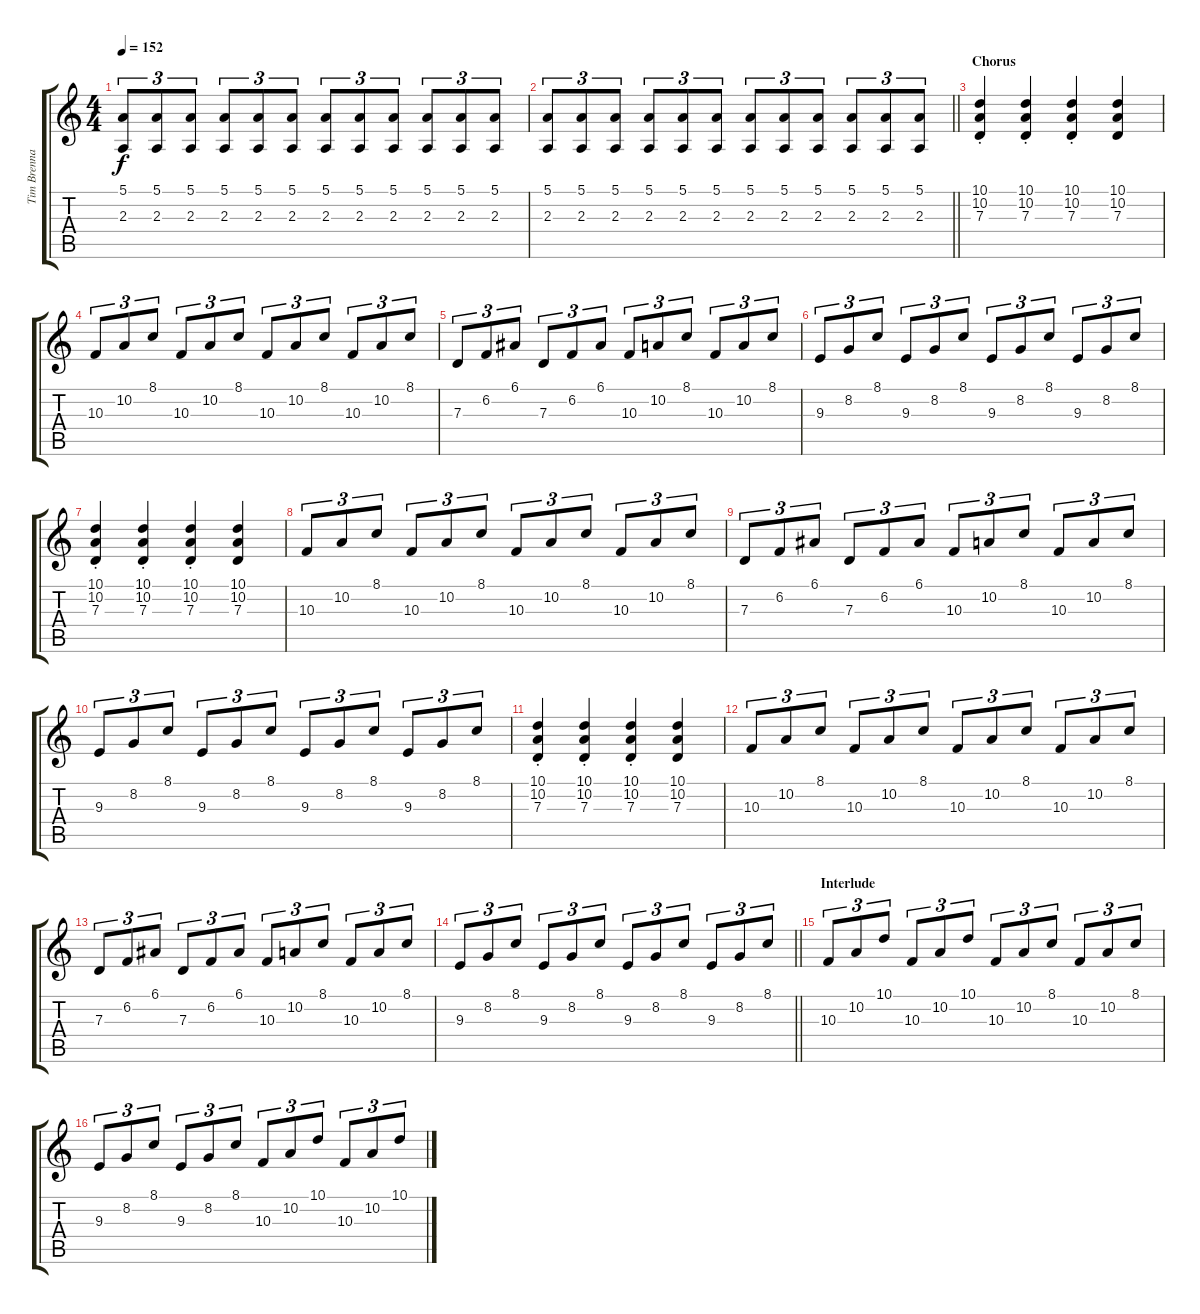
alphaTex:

\track ("Tim Brennan (Accordion)" "Tim Brenna") {instrument accordion}
\staff {score tabs}
\tuning (E4 B3 G3 D3 A2 E2) {hide}
\ts (4 4)
\tempo 152
\clef g2
\ks c
(5.1 2.3).8{tu (3 2) dy f} (5.1 2.3).8{tu (3 2)} (5.1 2.3).8{tu (3 2)} (5.1 2.3).8{tu (3 2)} (5.1 2.3).8{tu (3 2)} (5.1 2.3).8{tu (3 2)} (5.1 2.3).8{tu (3 2)} (5.1 2.3).8{tu (3 2)} (5.1 2.3).8{tu (3 2)} (5.1 2.3).8{tu (3 2)} (5.1 2.3).8{tu (3 2)} (5.1 2.3).8{tu (3 2)} |
\barLineRight lightlight
(5.1 2.3).8{tu (3 2)} (5.1 2.3).8{tu (3 2)} (5.1 2.3).8{tu (3 2)} (5.1 2.3).8{tu (3 2)} (5.1 2.3).8{tu (3 2)} (5.1 2.3).8{tu (3 2)} (5.1 2.3).8{tu (3 2)} (5.1 2.3).8{tu (3 2)} (5.1 2.3).8{tu (3 2)} (5.1 2.3).8{tu (3 2)} (5.1 2.3).8{tu (3 2)} (5.1 2.3).8{tu (3 2)} |
\section ("" "Chorus")
(10.1{st} 10.2{st} 7.3{st}).4 (10.1{st} 10.2{st} 7.3{st}).4 (10.1{st} 10.2{st} 7.3{st}).4 (10.1 10.2 7.3).4 |
10.3.8{tu (3 2)} 10.2.8{tu (3 2)} 8.1.8{tu (3 2)} 10.3.8{tu (3 2)} 10.2.8{tu (3 2)} 8.1.8{tu (3 2)} 10.3.8{tu (3 2)} 10.2.8{tu (3 2)} 8.1.8{tu (3 2)} 10.3.8{tu (3 2)} 10.2.8{tu (3 2)} 8.1.8{tu (3 2)} |
7.3.8{tu (3 2)} 6.2.8{tu (3 2)} 6.1.8{tu (3 2)} 7.3.8{tu (3 2)} 6.2.8{tu (3 2)} 6.1.8{tu (3 2)} 10.3.8{tu (3 2)} 10.2.8{tu (3 2)} 8.1.8{tu (3 2)} 10.3.8{tu (3 2)} 10.2.8{tu (3 2)} 8.1.8{tu (3 2)} |
9.3.8{tu (3 2)} 8.2.8{tu (3 2)} 8.1.8{tu (3 2)} 9.3.8{tu (3 2)} 8.2.8{tu (3 2)} 8.1.8{tu (3 2)} 9.3.8{tu (3 2)} 8.2.8{tu (3 2)} 8.1.8{tu (3 2)} 9.3.8{tu (3 2)} 8.2.8{tu (3 2)} 8.1.8{tu (3 2)} |
(10.1{st} 10.2{st} 7.3{st}).4 (10.1{st} 10.2{st} 7.3{st}).4 (10.1{st} 10.2{st} 7.3{st}).4 (10.1 10.2 7.3).4 |
10.3.8{tu (3 2)} 10.2.8{tu (3 2)} 8.1.8{tu (3 2)} 10.3.8{tu (3 2)} 10.2.8{tu (3 2)} 8.1.8{tu (3 2)} 10.3.8{tu (3 2)} 10.2.8{tu (3 2)} 8.1.8{tu (3 2)} 10.3.8{tu (3 2)} 10.2.8{tu (3 2)} 8.1.8{tu (3 2)} |
7.3.8{tu (3 2)} 6.2.8{tu (3 2)} 6.1.8{tu (3 2)} 7.3.8{tu (3 2)} 6.2.8{tu (3 2)} 6.1.8{tu (3 2)} 10.3.8{tu (3 2)} 10.2.8{tu (3 2)} 8.1.8{tu (3 2)} 10.3.8{tu (3 2)} 10.2.8{tu (3 2)} 8.1.8{tu (3 2)} |
9.3.8{tu (3 2)} 8.2.8{tu (3 2)} 8.1.8{tu (3 2)} 9.3.8{tu (3 2)} 8.2.8{tu (3 2)} 8.1.8{tu (3 2)} 9.3.8{tu (3 2)} 8.2.8{tu (3 2)} 8.1.8{tu (3 2)} 9.3.8{tu (3 2)} 8.2.8{tu (3 2)} 8.1.8{tu (3 2)} |
(10.1{st} 10.2{st} 7.3{st}).4 (10.1{st} 10.2{st} 7.3{st}).4 (10.1{st} 10.2{st} 7.3{st}).4 (10.1 10.2 7.3).4 |
10.3.8{tu (3 2)} 10.2.8{tu (3 2)} 8.1.8{tu (3 2)} 10.3.8{tu (3 2)} 10.2.8{tu (3 2)} 8.1.8{tu (3 2)} 10.3.8{tu (3 2)} 10.2.8{tu (3 2)} 8.1.8{tu (3 2)} 10.3.8{tu (3 2)} 10.2.8{tu (3 2)} 8.1.8{tu (3 2)} |
7.3.8{tu (3 2)} 6.2.8{tu (3 2)} 6.1.8{tu (3 2)} 7.3.8{tu (3 2)} 6.2.8{tu (3 2)} 6.1.8{tu (3 2)} 10.3.8{tu (3 2)} 10.2.8{tu (3 2)} 8.1.8{tu (3 2)} 10.3.8{tu (3 2)} 10.2.8{tu (3 2)} 8.1.8{tu (3 2)} |
\barLineRight lightlight
9.3.8{tu (3 2)} 8.2.8{tu (3 2)} 8.1.8{tu (3 2)} 9.3.8{tu (3 2)} 8.2.8{tu (3 2)} 8.1.8{tu (3 2)} 9.3.8{tu (3 2)} 8.2.8{tu (3 2)} 8.1.8{tu (3 2)} 9.3.8{tu (3 2)} 8.2.8{tu (3 2)} 8.1.8{tu (3 2)} |
\section ("" "Interlude")
10.3.8{tu (3 2)} 10.2.8{tu (3 2)} 10.1.8{tu (3 2)} 10.3.8{tu (3 2)} 10.2.8{tu (3 2)} 10.1.8{tu (3 2)} 10.3.8{tu (3 2)} 10.2.8{tu (3 2)} 8.1.8{tu (3 2)} 10.3.8{tu (3 2)} 10.2.8{tu (3 2)} 8.1.8{tu (3 2)} |
9.3.8{tu (3 2)} 8.2.8{tu (3 2)} 8.1.8{tu (3 2)} 9.3.8{tu (3 2)} 8.2.8{tu (3 2)} 8.1.8{tu (3 2)} 10.3.8{tu (3 2)} 10.2.8{tu (3 2)} 10.1.8{tu (3 2)} 10.3.8{tu (3 2)} 10.2.8{tu (3 2)} 10.1.8{tu (3 2)}
